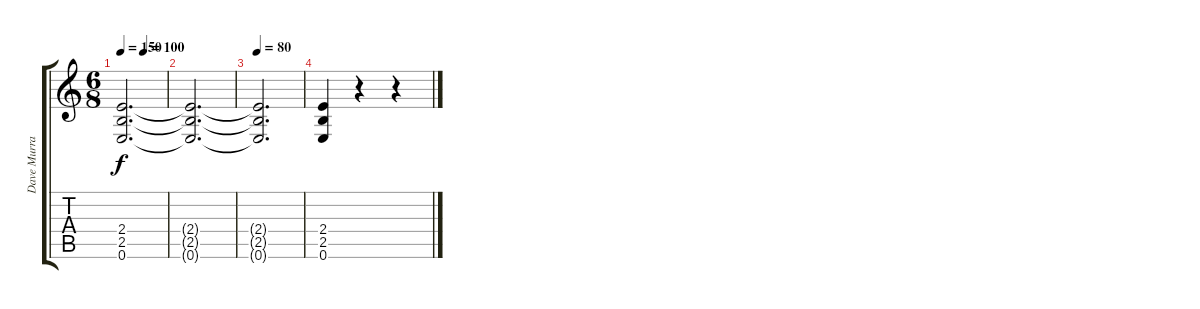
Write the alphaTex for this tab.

\track ("Dave Murray" "Dave Murra") {instrument distortionguitar}
\staff {score tabs}
\tuning (E4 B3 G3 D3 A2 E2) {hide}
\ts (6 8)
\tempo 150
\tempo (100 0.5)
\clef g2
\ks c
(2.4{t} 2.5{t} 0.6{t}).2{d dy f} |
(2.4{t} 2.5{t} 0.6{t}).2{d} |
\tempo 80
(2.4{t} 2.5{t} 0.6{t}).2{d} |
(2.4 2.5 0.6).4 r.4 r.4
